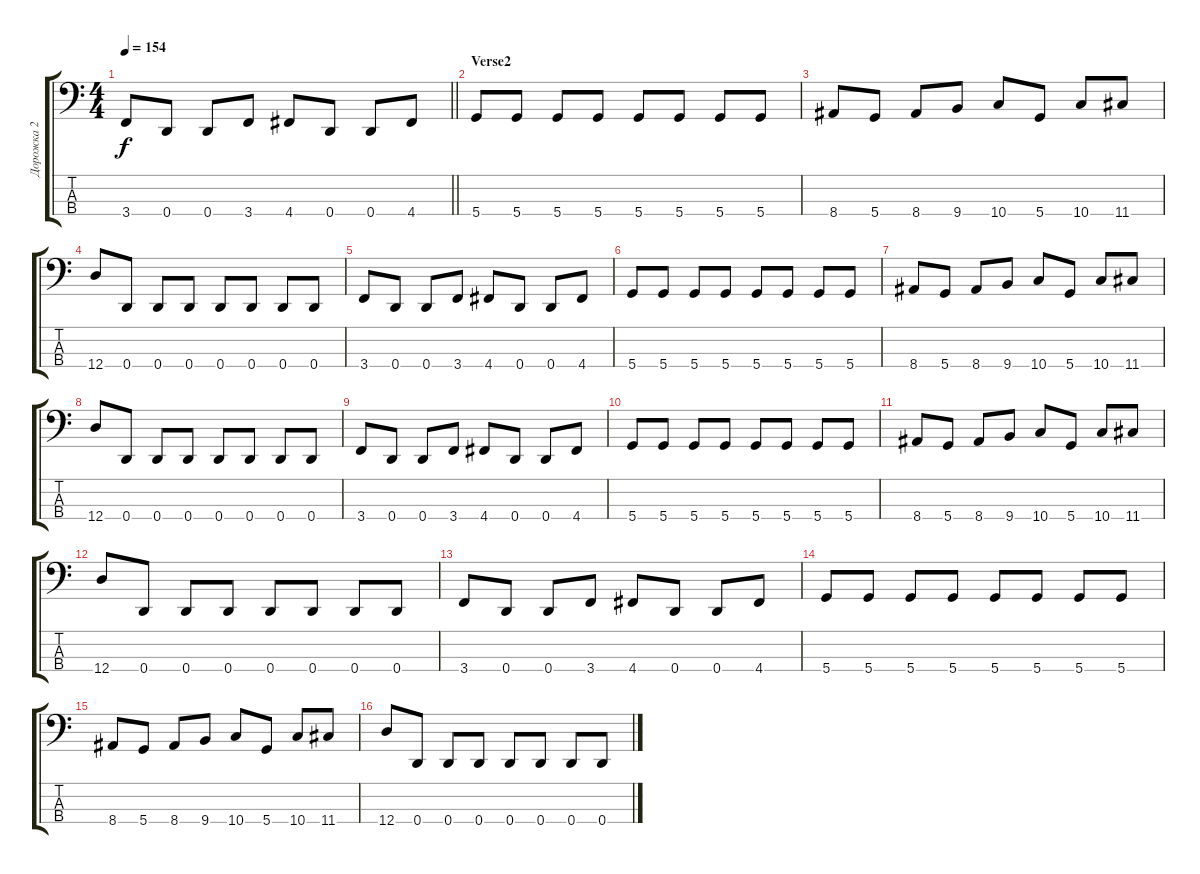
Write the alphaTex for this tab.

\track ("Дорожка 2" "Дорожка 2") {instrument electricbasspick}
\staff {score tabs}
\tuning (G2 D2 A1 D1) {hide}
\ts (4 4)
\tempo 154
\clef f4
\barLineRight lightlight
\ks c
3.4.8{dy f} 0.4.8 0.4.8 3.4.8 4.4.8 0.4.8 0.4.8 4.4.8 |
\section ("" "Verse2")
5.4.8 5.4.8 5.4.8 5.4.8 5.4.8 5.4.8 5.4.8 5.4.8 |
8.4.8 5.4.8 8.4.8 9.4.8 10.4.8 5.4.8 10.4.8 11.4.8 |
12.4.8 0.4.8 0.4.8 0.4.8 0.4.8 0.4.8 0.4.8 0.4.8 |
3.4.8 0.4.8 0.4.8 3.4.8 4.4.8 0.4.8 0.4.8 4.4.8 |
5.4.8 5.4.8 5.4.8 5.4.8 5.4.8 5.4.8 5.4.8 5.4.8 |
8.4.8 5.4.8 8.4.8 9.4.8 10.4.8 5.4.8 10.4.8 11.4.8 |
12.4.8 0.4.8 0.4.8 0.4.8 0.4.8 0.4.8 0.4.8 0.4.8 |
3.4.8 0.4.8 0.4.8 3.4.8 4.4.8 0.4.8 0.4.8 4.4.8 |
5.4.8 5.4.8 5.4.8 5.4.8 5.4.8 5.4.8 5.4.8 5.4.8 |
8.4.8 5.4.8 8.4.8 9.4.8 10.4.8 5.4.8 10.4.8 11.4.8 |
12.4.8 0.4.8 0.4.8 0.4.8 0.4.8 0.4.8 0.4.8 0.4.8 |
3.4.8 0.4.8 0.4.8 3.4.8 4.4.8 0.4.8 0.4.8 4.4.8 |
5.4.8 5.4.8 5.4.8 5.4.8 5.4.8 5.4.8 5.4.8 5.4.8 |
8.4.8 5.4.8 8.4.8 9.4.8 10.4.8 5.4.8 10.4.8 11.4.8 |
12.4.8 0.4.8 0.4.8 0.4.8 0.4.8 0.4.8 0.4.8 0.4.8
